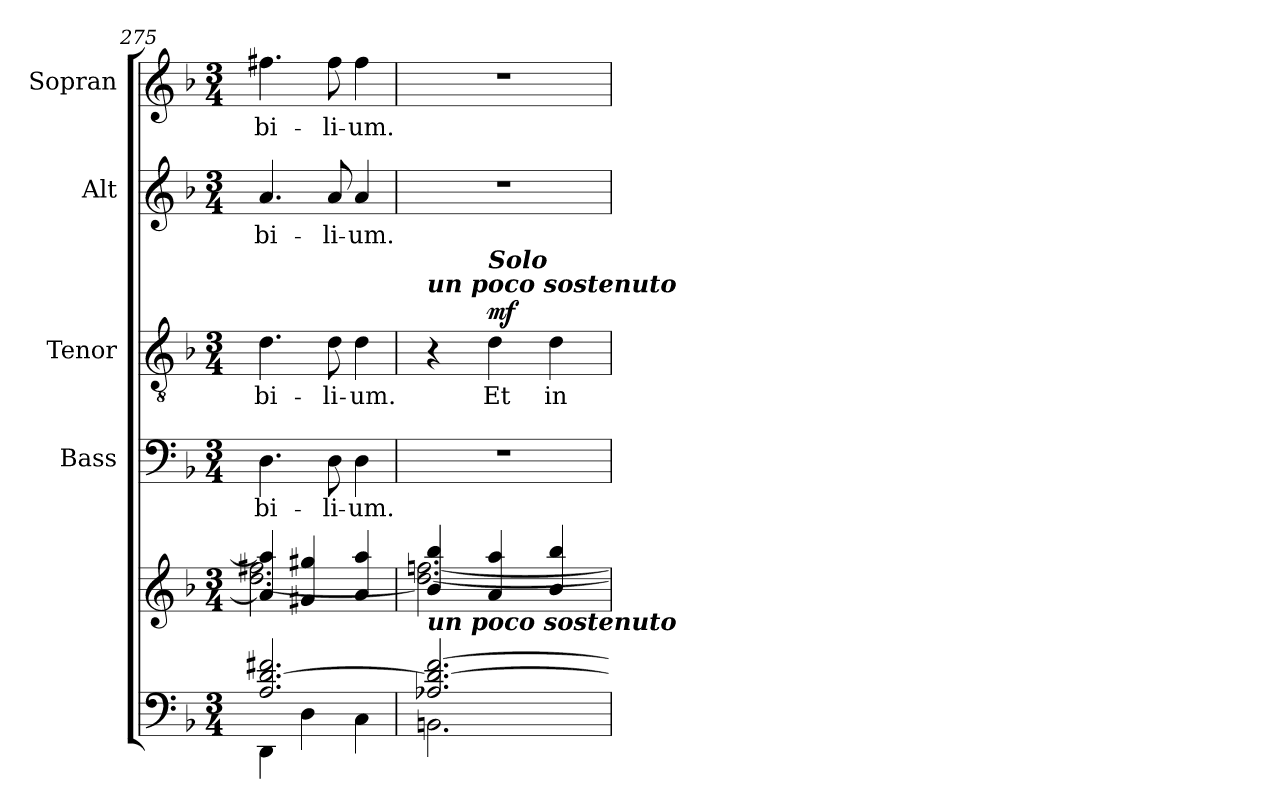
**kern	**kern	**kern	**text	**kern	**text	**dynam	**kern	**text	**kern	**text
*part5	*part5	*part4	*part4	*part3	*part3	*part3	*part2	*part2	*part1	*part1
*staff6	*staff5	*staff4	*staff4	*staff3	*staff3	*staff3	*staff2	*staff2	*staff1	*staff1
*	*	*I"Bass	*	*I"Tenor	*	*	*I"Alt	*	*I"Sopran	*
*	*	*I'B.	*	*I'T.	*	*	*I'A.	*	*I'S.	*
*clefF4	*clefG2	*clefF4	*	*clefGv2	*	*	*clefG2	*	*clefG2	*
*k[b-]	*k[b-]	*k[b-]	*	*k[b-]	*	*	*k[b-]	*	*k[b-]	*
*F:	*F:	*F:	*	*F:	*	*	*F:	*	*F:	*
*M3/4	*M3/4	*M3/4	*	*M3/4	*	*	*M3/4	*	*M3/4	*
=275	=275	=275	=275	=275	=275	=275	=275	=275	=275	=275
*^	*^	*	*	*	*	*	*	*	*	*
!	!	!	!	!	!LO:LY:b	!	!LO:LY:b	!	!	!LO:LY:b	!	!LO:LY:b
2.A/ [>2.d/ 2.f#X/	4DD\	4a/] 4aa/]	[<2.dd\ 2.ff#X\	4.D\	-bi-	4.d\	-bi-	.	4.a/	-bi-	4.ff#X\	-bi-
.	4D\	4g#X/ 4gg#X/	.	.	.	.	.	.	.	.	.	.
!	!	!	!	!	!LO:LY:b	!	!LO:LY:b	!	!	!LO:LY:b	!	!LO:LY:b
.	.	.	.	8D\	-li-	8d\	-li-	.	8a/	-li-	8ff#\	-li-
!	!	!	!	!	!LO:LY:b	!	!LO:LY:b	!	!	!LO:LY:b	!	!LO:LY:b
.	4C\	4a/ 4aa/	.	4D\	-um.	4d\	-um.	.	4a/	-um.	4ff#\	-um.
!!LO:PB:g=z
=276	=276	=276	=276	=276	=276	=276	=276	=276	=276	=276	=276	=276
!	!	!	!	!	!	!LO:TX:a:Bi:t=un poco sostenuto	!	!	!	!	!	!
!	!	!LO:TX:b:Bi:t=un poco sostenuto	!	!	!	!	!	!	!	!	!	!
2.A-X/ 2.dn/_ [>2.f/	2.BBn\	4b-/ 4bb-/	2.dd\_ [<2.ffn\	2.r	.	4r	.	.	2.r	.	2.r	.
!	!	!	!	!	!	!LO:TX:a:Bi:t=Solo	!	!	!	!	!	!
!	!	!	!	!	!	!	!LO:LY:b	!LO:DY:a	!	!	!	!
.	.	4a/ 4aa/	.	.	.	4d\	Et	mf	.	.	.	.
!	!	!	!	!	!	!	!LO:LY:b	!	!	!	!	!
.	.	4b-/ 4bb-/	.	.	.	4d\	in	.	.	.	.	.
*v	*v	*	*	*	*	*	*	*	*	*	*	*
*	*v	*v	*	*	*	*	*	*	*	*	*
=	=	=	=	=	=	=	=	=	=	=
*-	*-	*-	*-	*-	*-	*-	*-	*-	*-	*-
